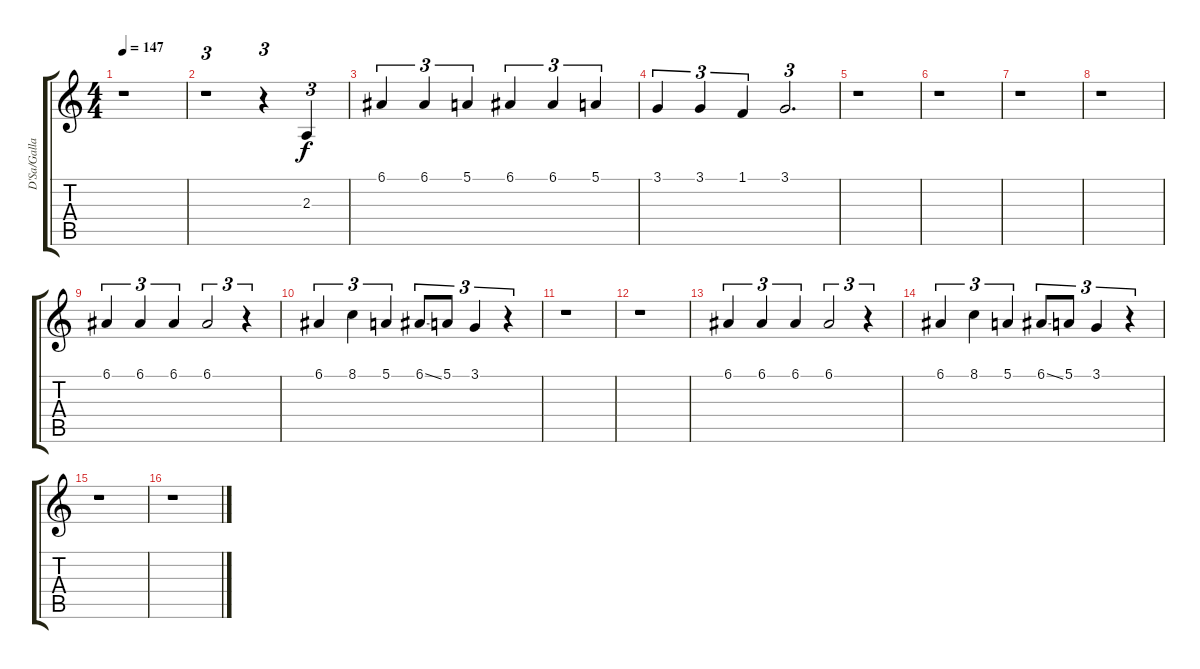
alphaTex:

\track ("D'Sa/Gallant (Vocals)" "D'Sa/Galla") {instrument lead1square}
\staff {score tabs}
\tuning (E4 B3 G3 D3 A2 D2) {hide}
\ts (4 4)
\tempo 147
\clef g2
\ks c
r.1{dy f} |
r.1{tu (3 2)} r.4{tu (3 2)} 2.3.4{tu (3 2)} |
6.1.4{tu (3 2)} 6.1.4{tu (3 2)} 5.1.4{tu (3 2)} 6.1.4{tu (3 2)} 6.1.4{tu (3 2)} 5.1.4{tu (3 2)} |
3.1.4{tu (3 2)} 3.1.4{tu (3 2)} 1.1.4{tu (3 2)} 3.1.2{d tu (3 2)} |
r.1 |
r.1 |
r.1 |
r.1 |
6.1.4{tu (3 2)} 6.1.4{tu (3 2)} 6.1.4{tu (3 2)} 6.1.2{tu (3 2)} r.4{tu (3 2)} |
6.1.4{tu (3 2)} 8.1.4{tu (3 2)} 5.1.4{tu (3 2)} 6.1{ss}.8{tu (3 2)} 5.1.8{tu (3 2)} 3.1.4{tu (3 2)} r.4{tu (3 2)} |
r.1 |
r.1 |
6.1.4{tu (3 2)} 6.1.4{tu (3 2)} 6.1.4{tu (3 2)} 6.1.2{tu (3 2)} r.4{tu (3 2)} |
6.1.4{tu (3 2)} 8.1.4{tu (3 2)} 5.1.4{tu (3 2)} 6.1{ss}.8{tu (3 2)} 5.1.8{tu (3 2)} 3.1.4{tu (3 2)} r.4{tu (3 2)} |
r.1 |
r.1
